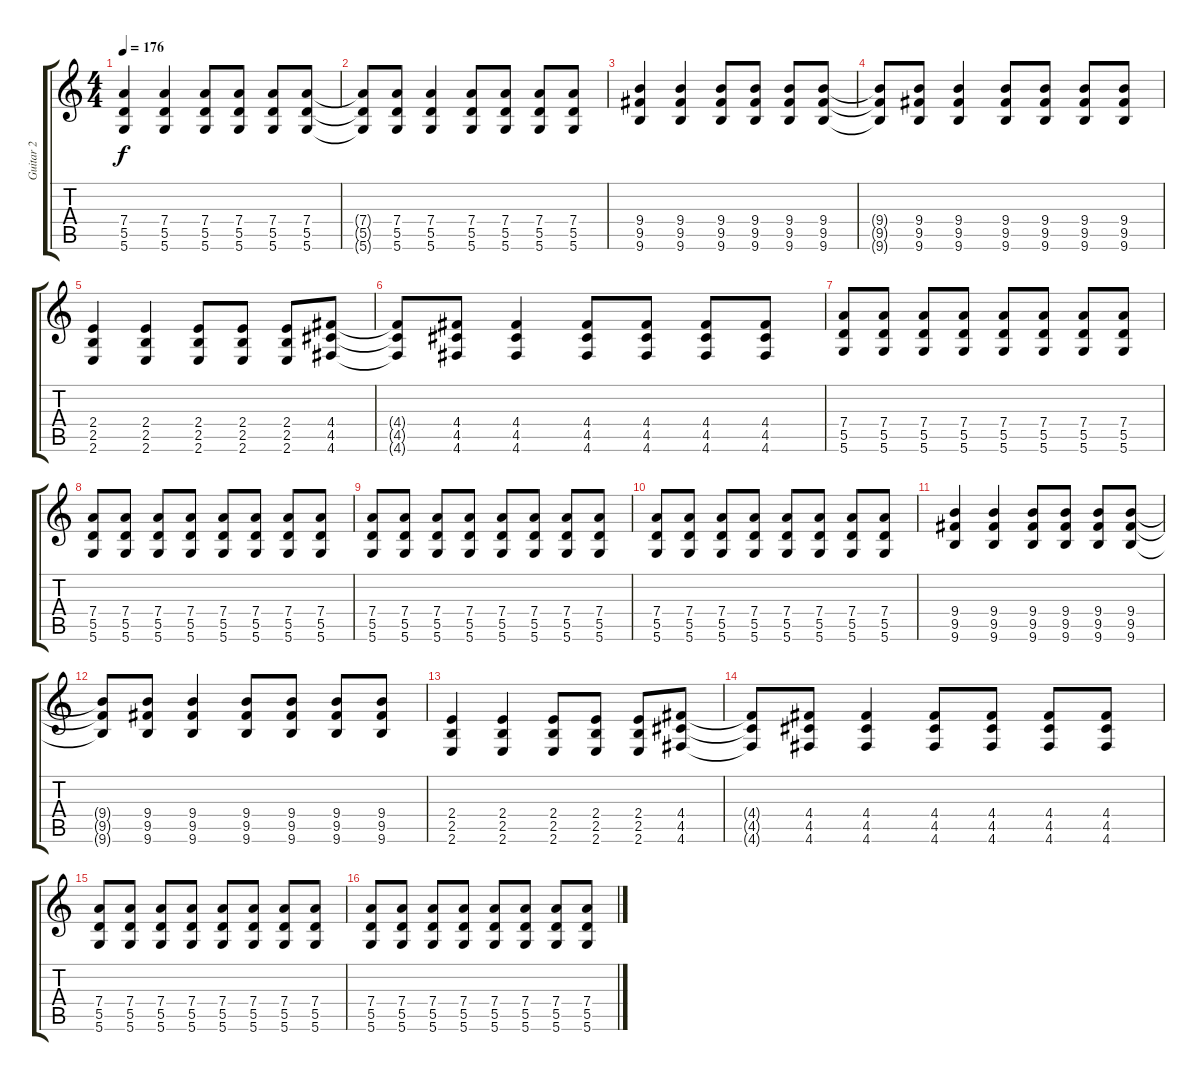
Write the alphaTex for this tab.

\track ("Guitar 2" "Guitar 2") {instrument overdrivenguitar}
\staff {score tabs}
\tuning (E4 B3 G3 D3 A2 D2) {hide}
\ts (4 4)
\tempo 176
\clef g2
\ks c
(7.4 5.5 5.6).4{dy f} (7.4 5.5 5.6).4 (7.4 5.5 5.6).8 (7.4 5.5 5.6).8 (7.4 5.5 5.6).8 (7.4 5.5 5.6).8 |
(7.4{t} 5.5{t} 5.6{t}).8 (7.4 5.5 5.6).8 (7.4 5.5 5.6).4 (7.4 5.5 5.6).8 (7.4 5.5 5.6).8 (7.4 5.5 5.6).8 (7.4 5.5 5.6).8 |
(9.4 9.5 9.6).4 (9.4 9.5 9.6).4 (9.4 9.5 9.6).8 (9.4 9.5 9.6).8 (9.4 9.5 9.6).8 (9.4 9.5 9.6).8 |
(9.4{t} 9.5{t} 9.6{t}).8 (9.4 9.5 9.6).8 (9.4 9.5 9.6).4 (9.4 9.5 9.6).8 (9.4 9.5 9.6).8 (9.4 9.5 9.6).8 (9.4 9.5 9.6).8 |
(2.4 2.5 2.6).4 (2.4 2.5 2.6).4 (2.4 2.5 2.6).8 (2.4 2.5 2.6).8 (2.4 2.5 2.6).8 (4.4 4.5 4.6).8 |
(4.4{t} 4.5{t} 4.6{t}).8 (4.4 4.5 4.6).8 (4.4 4.5 4.6).4 (4.4 4.5 4.6).8 (4.4 4.5 4.6).8 (4.4 4.5 4.6).8 (4.4 4.5 4.6).8 |
(7.4 5.5 5.6).8 (7.4 5.5 5.6).8 (7.4 5.5 5.6).8 (7.4 5.5 5.6).8 (7.4 5.5 5.6).8 (7.4 5.5 5.6).8 (7.4 5.5 5.6).8 (7.4 5.5 5.6).8 |
(7.4 5.5 5.6).8 (7.4 5.5 5.6).8 (7.4 5.5 5.6).8 (7.4 5.5 5.6).8 (7.4 5.5 5.6).8 (7.4 5.5 5.6).8 (7.4 5.5 5.6).8 (7.4 5.5 5.6).8 |
(7.4 5.5 5.6).8 (7.4 5.5 5.6).8 (7.4 5.5 5.6).8 (7.4 5.5 5.6).8 (7.4 5.5 5.6).8 (7.4 5.5 5.6).8 (7.4 5.5 5.6).8 (7.4 5.5 5.6).8 |
(7.4 5.5 5.6).8 (7.4 5.5 5.6).8 (7.4 5.5 5.6).8 (7.4 5.5 5.6).8 (7.4 5.5 5.6).8 (7.4 5.5 5.6).8 (7.4 5.5 5.6).8 (7.4 5.5 5.6).8 |
(9.4 9.5 9.6).4 (9.4 9.5 9.6).4 (9.4 9.5 9.6).8 (9.4 9.5 9.6).8 (9.4 9.5 9.6).8 (9.4 9.5 9.6).8 |
(9.4{t} 9.5{t} 9.6{t}).8 (9.4 9.5 9.6).8 (9.4 9.5 9.6).4 (9.4 9.5 9.6).8 (9.4 9.5 9.6).8 (9.4 9.5 9.6).8 (9.4 9.5 9.6).8 |
(2.4 2.5 2.6).4 (2.4 2.5 2.6).4 (2.4 2.5 2.6).8 (2.4 2.5 2.6).8 (2.4 2.5 2.6).8 (4.4 4.5 4.6).8 |
(4.4{t} 4.5{t} 4.6{t}).8 (4.4 4.5 4.6).8 (4.4 4.5 4.6).4 (4.4 4.5 4.6).8 (4.4 4.5 4.6).8 (4.4 4.5 4.6).8 (4.4 4.5 4.6).8 |
(7.4 5.5 5.6).8 (7.4 5.5 5.6).8 (7.4 5.5 5.6).8 (7.4 5.5 5.6).8 (7.4 5.5 5.6).8 (7.4 5.5 5.6).8 (7.4 5.5 5.6).8 (7.4 5.5 5.6).8 |
(7.4 5.5 5.6).8 (7.4 5.5 5.6).8 (7.4 5.5 5.6).8 (7.4 5.5 5.6).8 (7.4 5.5 5.6).8 (7.4 5.5 5.6).8 (7.4 5.5 5.6).8 (7.4 5.5 5.6).8
